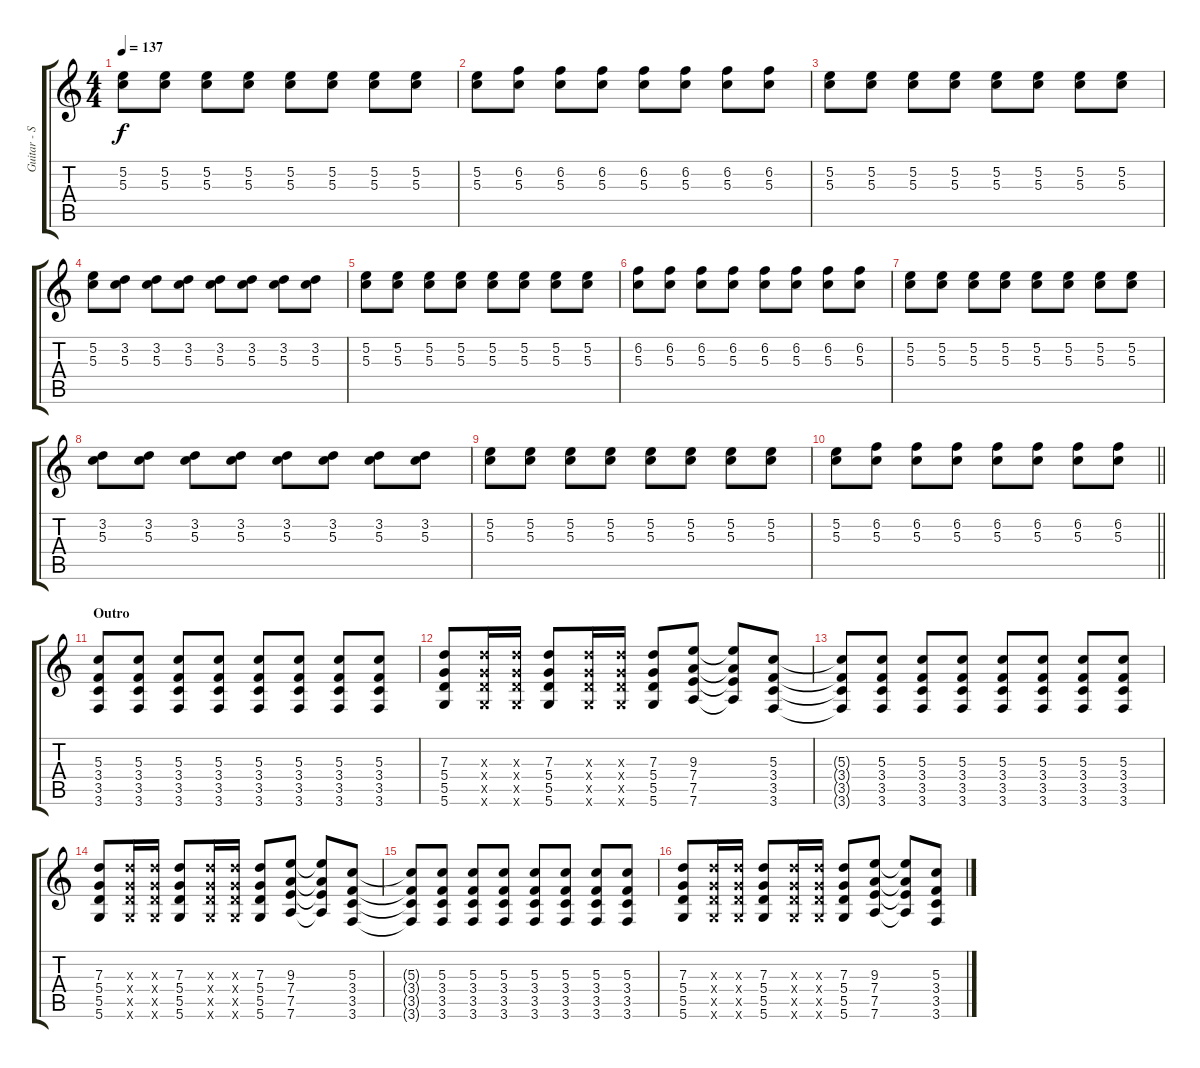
\track ("Guitar - Simon Neil" "Guitar - S") {instrument electricguitarclean}
\staff {score tabs}
\tuning (E4 B3 G3 D3 A2 D2) {hide}
\ts (4 4)
\tempo 137
\clef g2
\ks c
(5.2 5.3).8{dy f} (5.2 5.3).8 (5.2 5.3).8 (5.2 5.3).8 (5.2 5.3).8 (5.2 5.3).8 (5.2 5.3).8 (5.2 5.3).8 |
(5.2 5.3).8 (6.2 5.3).8 (6.2 5.3).8 (6.2 5.3).8 (6.2 5.3).8 (6.2 5.3).8 (6.2 5.3).8 (6.2 5.3).8 |
(5.2 5.3).8 (5.2 5.3).8 (5.2 5.3).8 (5.2 5.3).8 (5.2 5.3).8 (5.2 5.3).8 (5.2 5.3).8 (5.2 5.3).8 |
(5.2 5.3).8 (3.2 5.3).8 (3.2 5.3).8 (3.2 5.3).8 (3.2 5.3).8 (3.2 5.3).8 (3.2 5.3).8 (3.2 5.3).8 |
(5.2 5.3).8 (5.2 5.3).8 (5.2 5.3).8 (5.2 5.3).8 (5.2 5.3).8 (5.2 5.3).8 (5.2 5.3).8 (5.2 5.3).8 |
(6.2 5.3).8 (6.2 5.3).8 (6.2 5.3).8 (6.2 5.3).8 (6.2 5.3).8 (6.2 5.3).8 (6.2 5.3).8 (6.2 5.3).8 |
(5.2 5.3).8 (5.2 5.3).8 (5.2 5.3).8 (5.2 5.3).8 (5.2 5.3).8 (5.2 5.3).8 (5.2 5.3).8 (5.2 5.3).8 |
(3.2 5.3).8 (3.2 5.3).8 (3.2 5.3).8 (3.2 5.3).8 (3.2 5.3).8 (3.2 5.3).8 (3.2 5.3).8 (3.2 5.3).8 |
(5.2 5.3).8 (5.2 5.3).8 (5.2 5.3).8 (5.2 5.3).8 (5.2 5.3).8 (5.2 5.3).8 (5.2 5.3).8 (5.2 5.3).8 |
\barLineRight lightlight
(5.2 5.3).8 (6.2 5.3).8 (6.2 5.3).8 (6.2 5.3).8 (6.2 5.3).8 (6.2 5.3).8 (6.2 5.3).8 (6.2 5.3).8 |
\section ("" "Outro")
(5.3 3.4 3.5 3.6).8{volume 13 balance 6 instrument overdrivenguitar} (5.3 3.4 3.5 3.6).8 (5.3 3.4 3.5 3.6).8 (5.3 3.4 3.5 3.6).8 (5.3 3.4 3.5 3.6).8 (5.3 3.4 3.5 3.6).8 (5.3 3.4 3.5 3.6).8 (5.3 3.4 3.5 3.6).8 |
(7.3 5.4 5.5 5.6).8 (7.3{x} 5.4{x} 5.5{x} 5.6{x}).16 (7.3{x} 5.4{x} 5.5{x} 5.6{x}).16 (7.3 5.4 5.5 5.6).8 (7.3{x} 5.4{x} 5.5{x} 5.6{x}).16 (7.3{x} 5.4{x} 5.5{x} 5.6{x}).16 (7.3 5.4 5.5 5.6).8 (9.3 7.4 7.5 7.6).8 (9.3{t} 7.4{t} 7.5{t} 7.6{t}).8 (5.3 3.4 3.5 3.6).8 |
(5.3{t} 3.4{t} 3.5{t} 3.6{t}).8 (5.3 3.4 3.5 3.6).8 (5.3 3.4 3.5 3.6).8 (5.3 3.4 3.5 3.6).8 (5.3 3.4 3.5 3.6).8 (5.3 3.4 3.5 3.6).8 (5.3 3.4 3.5 3.6).8 (5.3 3.4 3.5 3.6).8 |
(7.3 5.4 5.5 5.6).8 (7.3{x} 5.4{x} 5.5{x} 5.6{x}).16 (7.3{x} 5.4{x} 5.5{x} 5.6{x}).16 (7.3 5.4 5.5 5.6).8 (7.3{x} 5.4{x} 5.5{x} 5.6{x}).16 (7.3{x} 5.4{x} 5.5{x} 5.6{x}).16 (7.3 5.4 5.5 5.6).8 (9.3 7.4 7.5 7.6).8 (9.3{t} 7.4{t} 7.5{t} 7.6{t}).8 (5.3 3.4 3.5 3.6).8 |
(5.3{t} 3.4{t} 3.5{t} 3.6{t}).8 (5.3 3.4 3.5 3.6).8 (5.3 3.4 3.5 3.6).8 (5.3 3.4 3.5 3.6).8 (5.3 3.4 3.5 3.6).8 (5.3 3.4 3.5 3.6).8 (5.3 3.4 3.5 3.6).8 (5.3 3.4 3.5 3.6).8 |
(7.3 5.4 5.5 5.6).8 (7.3{x} 5.4{x} 5.5{x} 5.6{x}).16 (7.3{x} 5.4{x} 5.5{x} 5.6{x}).16 (7.3 5.4 5.5 5.6).8 (7.3{x} 5.4{x} 5.5{x} 5.6{x}).16 (7.3{x} 5.4{x} 5.5{x} 5.6{x}).16 (7.3 5.4 5.5 5.6).8 (9.3 7.4 7.5 7.6).8 (9.3{t} 7.4{t} 7.5{t} 7.6{t}).8 (5.3 3.4 3.5 3.6).8
